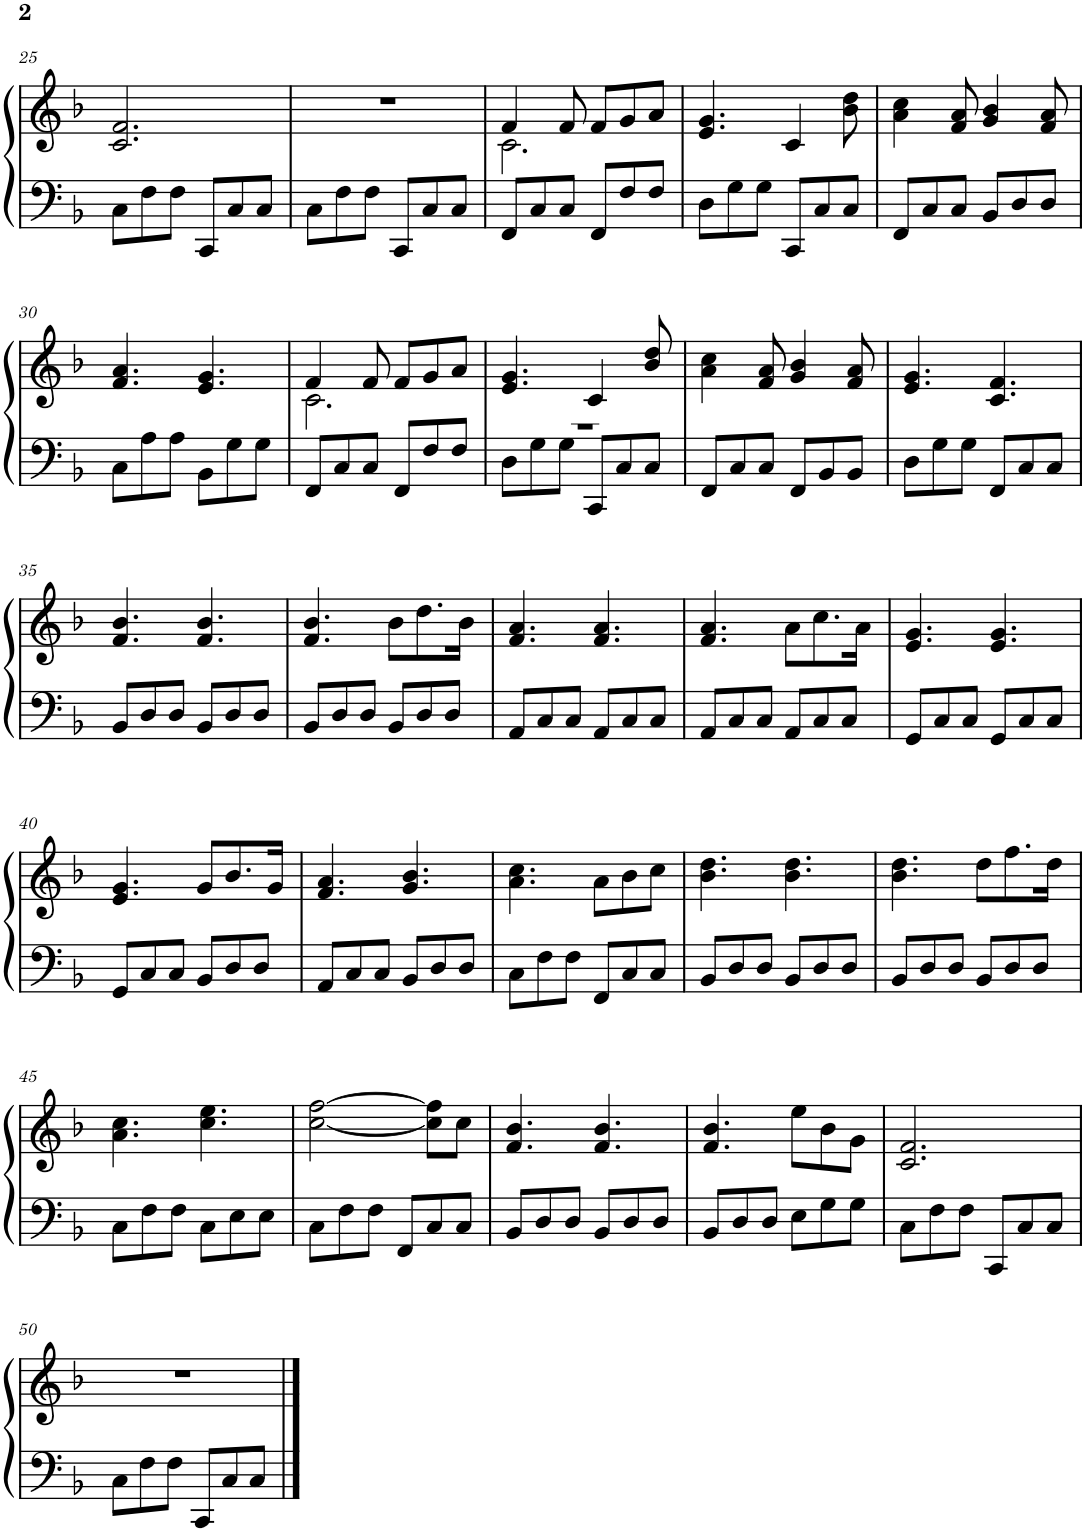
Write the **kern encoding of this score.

**kern	**kern
*part1	*part1
*staff2	*staff1
*I"Piano	*
*I'Pno.	*
!!LO:PB:g=z
*clefF4	*clefG2
*k[b-]	*k[b-]
*M6/8	*M6/8
=25	=25
8C\L	2.c/ 2.f/
8F\	.
8F\J	.
8CC/L	.
8C/	.
8C/J	.
=26	=26
8C\L	2.r
8F\	.
8F\J	.
8CC/L	.
8C/	.
8C/J	.
=27	=27
*	*^
8FF/L	4f/	2.c\
8C/	.	.
8C/J	8f/	.
8FF/L	8f/L	.
8F/	8g/	.
8F/J	8a/J	.
*	*v	*v
=28	=28
8D\L	4.e/ 4.g/
8G\	.
8G\J	.
8CC/L	4c/
8C/	.
8C/J	8b-\ 8dd\
=29	=29
8FF/L	4a\ 4cc\
8C/	.
8C/J	8f/ 8a/
8BB-/L	4g/ 4b-/
8D/	.
8D/J	8f/ 8a/
!!LO:LB:g=z
=30	=30
8C\L	4.f/ 4.a/
8A\	.
8A\J	.
8BB-\L	4.e/ 4.g/
8G\	.
8G\J	.
=31	=31
*	*^
8FF/L	4f/	2.c\
8C/	.	.
8C/J	8f/	.
8FF/L	8f/L	.
8F/	8g/	.
8F/J	8a/J	.
=32	=32	=32
8D\L	4.e/ 4.g/	2.r
8G\	.	.
8G\J	.	.
8CC/L	4c/	.
8C/	.	.
8C/J	8b-/ 8dd/	.
*	*v	*v
=33	=33
8FF/L	4a\ 4cc\
8C/	.
8C/J	8f/ 8a/
8FF/L	4g/ 4b-/
8BB-/	.
8BB-/J	8f/ 8a/
=34	=34
8D\L	4.e/ 4.g/
8G\	.
8G\J	.
8FF/L	4.c/ 4.f/
8C/	.
8C/J	.
!!LO:LB:g=z
=35	=35
8BB-/L	4.f/ 4.b-/
8D/	.
8D/J	.
8BB-/L	4.f/ 4.b-/
8D/	.
8D/J	.
=36	=36
8BB-/L	4.f/ 4.b-/
8D/	.
8D/J	.
8BB-/L	8b-\L
8D/	8.dd\
8D/J	.
.	16b-\Jk
=37	=37
8AA/L	4.f/ 4.a/
8C/	.
8C/J	.
8AA/L	4.f/ 4.a/
8C/	.
8C/J	.
=38	=38
8AA/L	4.f/ 4.a/
8C/	.
8C/J	.
8AA/L	8a\L
8C/	8.cc\
8C/J	.
.	16a\Jk
=39	=39
8GG/L	4.e/ 4.g/
8C/	.
8C/J	.
8GG/L	4.e/ 4.g/
8C/	.
8C/J	.
!!LO:LB:g=z
=40	=40
8GG/L	4.e/ 4.g/
8C/	.
8C/J	.
8BB-/L	8g/L
8D/	8.b-/
8D/J	.
.	16g/Jk
=41	=41
8AA/L	4.f/ 4.a/
8C/	.
8C/J	.
8BB-/L	4.g/ 4.b-/
8D/	.
8D/J	.
=42	=42
8C\L	4.a\ 4.cc\
8F\	.
8F\J	.
8FF/L	8a\L
8C/	8b-\
8C/J	8cc\J
=43	=43
8BB-/L	4.b-\ 4.dd\
8D/	.
8D/J	.
8BB-/L	4.b-\ 4.dd\
8D/	.
8D/J	.
=44	=44
8BB-/L	4.b-\ 4.dd\
8D/	.
8D/J	.
8BB-/L	8dd\L
8D/	8.ff\
8D/J	.
.	16dd\Jk
!!LO:LB:g=z
=45	=45
8C\L	4.a\ 4.cc\
8F\	.
8F\J	.
8C\L	4.cc\ 4.ee\
8E\	.
8E\J	.
=46	=46
8C\L	[2cc\ [2ff\
8F\	.
8F\J	.
8FF/L	.
8C/	8cc\] 8ff\]L
8C/J	8cc\J
=47	=47
8BB-/L	4.f/ 4.b-/
8D/	.
8D/J	.
8BB-/L	4.f/ 4.b-/
8D/	.
8D/J	.
=48	=48
8BB-/L	4.f/ 4.b-/
8D/	.
8D/J	.
8E\L	8ee\L
8G\	8b-\
8G\J	8g\J
=49	=49
8C\L	2.c/ 2.f/
8F\	.
8F\J	.
8CC/L	.
8C/	.
8C/J	.
!!LO:LB:g=z
=50	=50
8C\L	2.r
8F\	.
8F\J	.
8CC/L	.
8C/	.
8C/J	.
==	==
*-	*-
